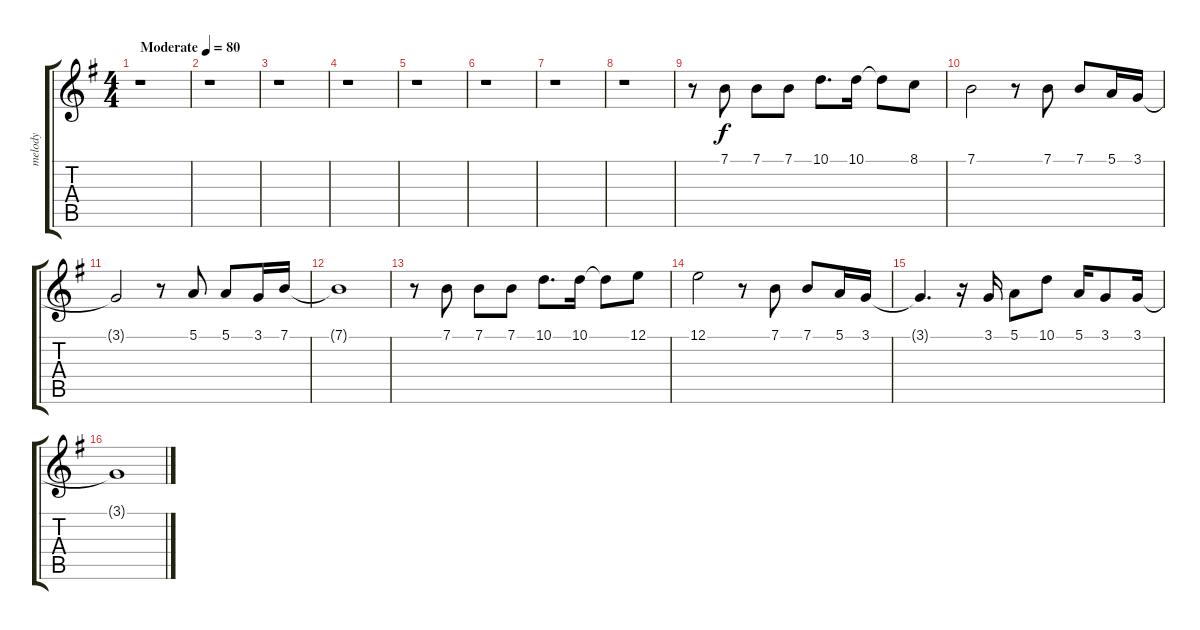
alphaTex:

\track ("melody" "melody") {instrument flute}
\staff {score tabs}
\tuning (E4 B3 G3 D3 A2 E2) {hide}
\ts (4 4)
\tempo (80 "Moderate")
\clef g2
\ks g
r.1{dy f instrument flute} |
r.1 |
r.1 |
r.1 |
r.1 |
r.1 |
r.1 |
r.1 |
r.8 7.1.8 7.1.8 7.1.8 10.1.8{d} 10.1.16 10.1{t}.8 8.1.8 |
7.1.2 r.8 7.1.8 7.1.8 5.1.16 3.1.16 |
3.1{t}.2 r.8 5.1.8 5.1.8 3.1.16 7.1.16 |
7.1{t}.1 |
r.8 7.1.8 7.1.8 7.1.8 10.1.8{d} 10.1.16 10.1{t}.8 12.1.8 |
12.1.2 r.8 7.1.8 7.1.8 5.1.16 3.1.16 |
3.1{t}.4{d} r.16 3.1.16 5.1.8 10.1.8 5.1.16 3.1.8 3.1.16 |
3.1{t}.1
